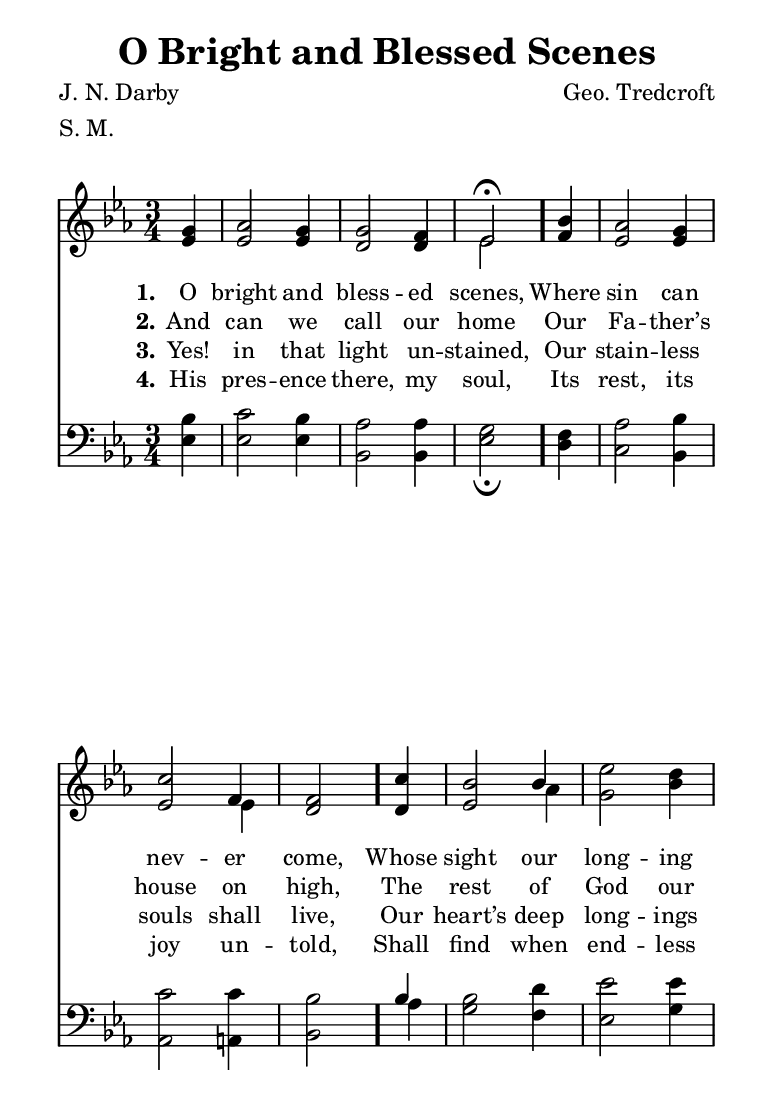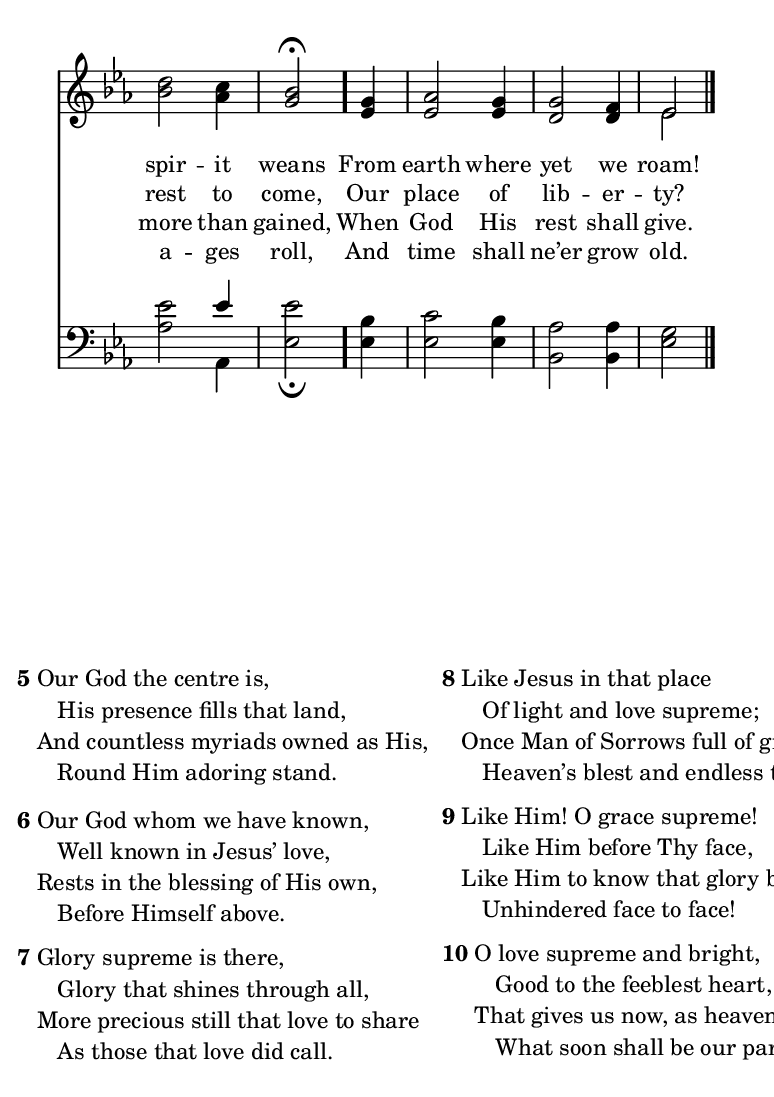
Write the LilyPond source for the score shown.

\include "common/global.ily"
\paper {
  \include "common/paper.ily"
  ragged-last-bottom = ##t
}

\header{
  hymnnumber = "217"
  title = "O Bright and Blessed Scenes"
  tunename = "Solyma"
  meter = "S. M."
  poet = "J. N. Darby"
  composer = "Geo. Tredcroft"
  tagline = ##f
}

ta = { \tempo 4=110 }
tb = { \tempo 4=55 }

global = {
  \include "common/overrides.ily"
  \override Staff.TimeSignature.style = #'numbered
  \time 3/4
  \override Score.MetronomeMark.transparent = ##t % hide all fermata changes too
  \ta
  \key ees \major
  \partial 4
  \autoBeamOff
}

notesSoprano = {
\global
\relative c'' {

  g4 | aes2 g4 | g2 f4 | \tb ees2\fermata \ta
  bes'4 | aes2 g4 | c2 f,4 | f2
  c'4 | bes2 bes4 | ees2 d4 | d2 c4 | \tb bes2\fermata \ta
  g4 | aes2 g4 | g2 f4 | ees2

  \bar "|."

}
}

notesAlto = {
\global
\relative e' {

  ees4 | ees2 ees4 | d2 d4 | ees2
  f4 | ees2 ees4 | ees2 ees4 | d2
  d4 | ees2 aes4 | g2 bes4 | bes2 aes4 | g2
  ees4 | ees2 ees4 | d2 d4 | ees2

}
}

notesTenor = {
\global
\relative a {

  bes4 | c2 bes4 | aes2 aes4 | g2
  f4 | aes2 bes4 | c2 c4 | bes2
  bes4 | bes2 d4 | ees2 ees4 | ees2 ees4 | ees2
  bes4 | c2 bes4 | aes2 aes4 | g2

}
}

notesBass = {
\global
\relative f {

  ees4 | ees2 ees4 | bes2 bes4 | ees2_\fermata
  d4 | c2 bes4 | aes2 a4 | bes2
  aes'4 | g2 f4 | ees2 g4 | aes2 aes,4 | ees'2_\fermata
  ees4 | ees2 ees4 | bes2 bes4 | ees2

}
}

wordsA = \lyricmode {
\set stanza = "1."

O bright and bless -- ed scenes, \bar "."
Where sin can nev -- er come, \bar "."
Whose sight our long -- ing spir -- it weans \bar "."
From earth where yet we roam! \bar "."

}

wordsB = \lyricmode {
\set stanza = "2."

And can we call our home
Our Fa -- ther’s house on high,
The rest of God our rest to come,
Our place of lib -- er -- ty?

}

wordsC = \lyricmode {
\set stanza = "3."

Yes! in that light un -- stained,
Our stain -- less souls shall live,
Our heart’s deep long -- ings more than gained,
When God His rest shall give.

}

wordsD = \lyricmode {
\set stanza = "4."

His pres -- ence there, my soul,
Its rest, its joy un -- told,
Shall find when end -- less a -- ges roll,
And time shall ne’er grow old.

}

wordsE = \markuplist {

\line { Our God the centre is, }
\line { { \hspace #2 } His presence fills that land, }
\line { And countless myriads owned as His, }
\line { { \hspace #2 } Round Him adoring stand. }

}

wordsF = \markuplist {

\line { Our God whom we have known, }
\line { { \hspace #2 } Well known in Jesus’ love, }
\line { Rests in the blessing of His own, }
\line { { \hspace #2 } Before Himself above. }

}

wordsG = \markuplist {

\line { Glory supreme is there, }
\line { { \hspace #2 } Glory that shines through all, }
\line { More precious still that love to share }
\line { { \hspace #2 } As those that love did call. }

}

wordsH = \markuplist {

\line { Like Jesus in that place }
\line { { \hspace #2 } Of light and love supreme; }
\line { Once Man of Sorrows full of grace, }
\line { { \hspace #2 } Heaven’s blest and endless theme. }

}

wordsI = \markuplist {

\line { Like Him! O grace supreme! }
\line { { \hspace #2 } Like Him before Thy face, }
\line { Like Him to know that glory beam }
\line { { \hspace #2 } Unhindered face to face! }

}

wordsJ = \markuplist {

\line { O love supreme and bright, }
\line { { \hspace #2 } Good to the feeblest heart, }
\line { That gives us now, as heavenly light }
\line { { \hspace #2 } What soon shall be our part. }

}

\score {
  \context ChoirStaff <<
    \context Staff = upper <<
      \set Staff.autoBeaming = ##f
      \set ChoirStaff.systemStartDelimiter = #'SystemStartBar
      \set ChoirStaff.printPartCombineTexts = ##f
      \partcombine #'(2 . 9) \notesSoprano \notesAlto
      \context NullVoice = sopranos { \voiceOne << \notesSoprano >> }
      \context NullVoice = altos { \voiceTwo << \notesAlto >> }
      \context Lyrics = one   \lyricsto sopranos \wordsA
      \context Lyrics = two   \lyricsto sopranos \wordsB
      \context Lyrics = three \lyricsto sopranos \wordsC
      \context Lyrics = four  \lyricsto sopranos \wordsD
    >>
    \context Staff = men <<
      \set Staff.autoBeaming = ##f
      \clef bass
      \set ChoirStaff.printPartCombineTexts = ##f
      \partcombine #'(2 . 9) \notesTenor \notesBass
      \context NullVoice = tenors { \voiceOne << \notesTenor >> }
      \context NullVoice = basses { \voiceTwo << \notesBass >> }
    >>
  >>
  \layout {
    \include "common/layout.ily"
  }
  \midi{
    \include "common/midi.ily"
  }
}

\noPageBreak

\markup { \fill-line {
  \hspace #0.1
  \column {
  \line{ \bold 5 \column { \wordsE } } \combine \null \vspace #0.4
  \line{ \bold 6 \column { \wordsF } } \combine \null \vspace #0.4
  \line{ \bold 7 \column { \wordsG } }
  }
  \hspace #0.1
  \column {
  \line{ \bold 8 \column { \wordsH } } \combine \null \vspace #0.4
  \line{ \bold 9 \column { \wordsI } } \combine \null \vspace #0.4
  \line{ \bold 10 \column { \wordsJ } }
  }
  \hspace #0.1
} }

\version "2.19.49"  % necessary for upgrading to future LilyPond versions.

% vi:set et ts=2 sw=2 ai nocindent syntax=lilypond:
